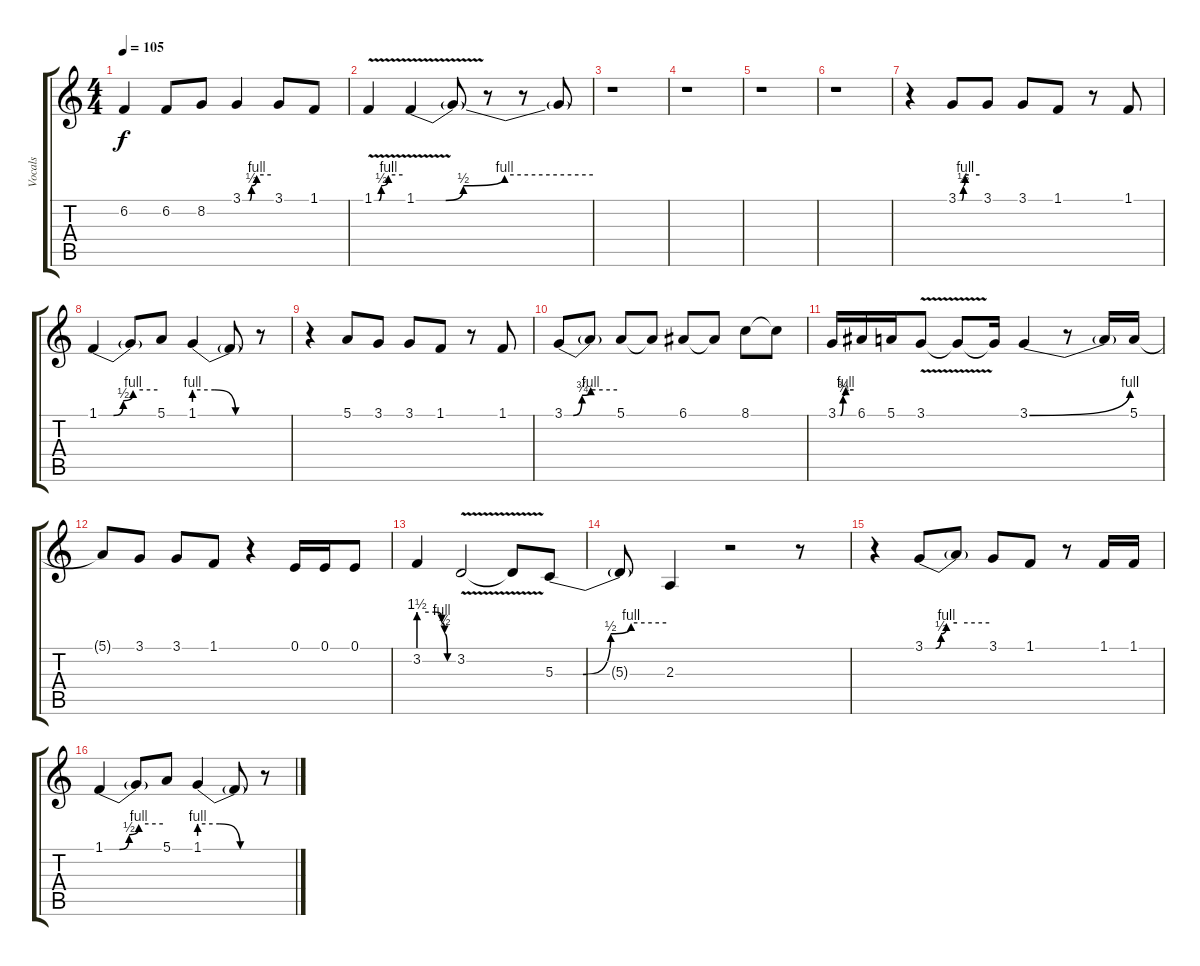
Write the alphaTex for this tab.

\track ("Vocals" "Vocals") {instrument voiceoohs}
\staff {score tabs}
\tuning (E4 B3 G3 D3 A2 E2) {hide}
\ts (4 4)
\tempo 105
\clef g2
\ks c
6.2.4{dy f} 6.2.8 8.2.8 3.1{be (custom 0 0 15 0 19 2 30 4 60 4)}.4 3.1.8 1.1.8 |
1.1{be (custom 0 0 10 0 15 2 30 4 60 4) v}.4 1.1{be (custom 0 0 10 0 16 2 30 4 60 4) v}.4 1.1{t}.8 r.8 r.8 1.1{t}.8 |
r.1 |
r.1 |
r.1 |
r.1 |
r.4 3.1{be (custom 0 0 10 0 15 2 20 4 30 4 60 4)}.8 3.1.8 3.1.8 1.1.8 r.8 1.1.8 |
1.1{be (custom 0 0 15 0 25 2 35 4 60 4)}.4 1.1{t}.8 5.1.8 1.1{be (custom 0 4 20 4 40 0 60 0)}.4 1.1{t}.8 r.8 |
r.4 5.1.8 3.1.8 3.1.8 1.1.8 r.8 1.1.8 |
3.1{be (custom 0 0 10 0 20 3 30 4 60 4)}.8 3.1{t}.8 5.1.8 5.1{t}.8 6.1.8 6.1{t}.8 8.1.8 8.1{t}.8 |
3.1{be (custom 0 0 10 0 20 3 30 4 60 4)}.16 6.1.16 5.1.16 3.1{v}.8 3.1{t}.8 3.1{t}.16 3.1{be (bend 0 0 60 4)}.4 r.8 3.1{t}.16 5.1.16 |
5.1{t}.8 3.1.8 3.1.8 1.1.8 r.4 0.1.16 0.1.16 0.1.8 |
3.2{be (custom 0 6 30 6 40 4 45 2 50 0 60 0)}.4 3.2{v}.2 3.2{t}.8 5.3{be (custom 0 0 15 0 30 2 41 4 60 4)}.8 |
5.3{t}.8 2.3.4 r.2 r.8 |
r.4 3.1{be (custom 0 0 10 0 15 2 20 4 30 4 60 4)}.8 3.1{t}.8 3.1.8 1.1.8 r.8 1.1.16 1.1.16 |
1.1{be (custom 0 0 15 0 25 2 35 4 60 4)}.4 1.1{t}.8 5.1.8 1.1{be (custom 0 4 20 4 40 0 60 0)}.4 1.1{t}.8 r.8
